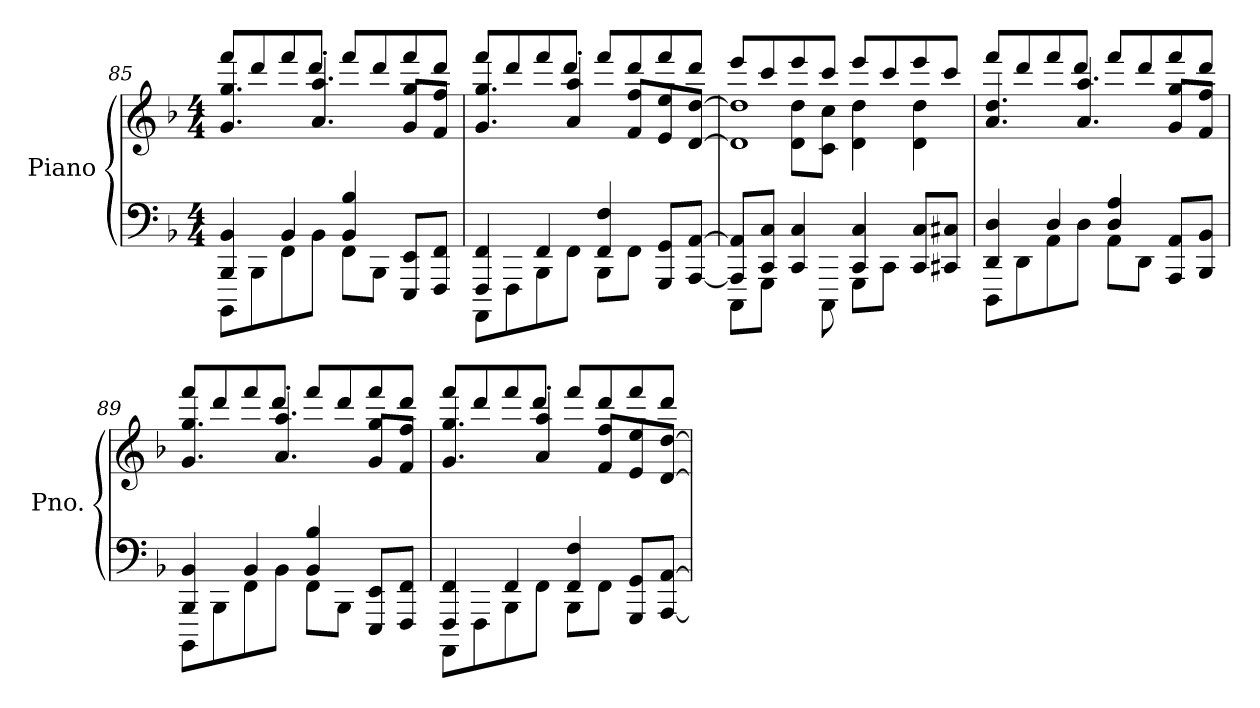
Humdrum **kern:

**kern	**kern
*part1	*part1
*staff2	*staff1
*I"Piano	*
*I'Pno.	*
*clefF4	*clefG2
*k[b-]	*k[b-]
*M4/4	*M4/4
=85	=85
*^	*^
4BBB-/ 4BB-/	8BBBB-\L	4.g/ 4.gg/	8fff/L
.	8BBB-\	.	8ddd/
4BB-/	8FF\	.	8fff/
.	8BB-\J	4.a/' 4.aa/'	8ddd/J
4BB-/ 4B-/	8FF\L	.	8fff/L
.	8BBB-\J	.	8ddd/
8EEE/ 8EE/L	4ryy	8g/ 8gg/L	8fff/
8FFF/ 8FF/J	.	8f/ 8ff/J	8ddd/J
!!LO:LB:g=z	!!
=86	=86	=86	=86
4FFF/ 4FF/	8AAAA\L	4.g/ 4.gg/	8fff/L
.	8FFF\	.	8ddd/
4FF/	8BBB-\	.	8fff/
.	8FF\J	4a/' 4aa/'	8ddd/J
4FF/ 4F/	8BBB-\L	.	8fff/L
.	8FF\J	8f/ 8ff/L	8ddd/
8GGG/ 8GG/L	4ryy	8e/ 8ee/	8fff/
[8AAA/ [8AA/J	.	[8d/ [8dd/J	8ddd/J
=87	=87	=87	=87
*	*	*	*^
8AAA/] 8AA/]L	8CCC\L	1d] 1dd]	4ryy	8eee/L
8CC/ 8C/J	8GGG\J	.	.	8ccc/
4CC/ 4C/	8ryy	.	8d\ 8dd\L	8eee/
.	8CCC\	.	8c\ 8cc\J	8ccc/J
4CC/ 4C/	8GGG\L	.	4d\ 4dd\	8eee/L
.	8CC\J	.	.	8ccc/
8CC/ 8C/L	4ryy	.	4d\ 4dd\	8eee/
8CC#X/ 8C#X/J	.	.	.	8ccc/J
*	*	*	*v	*v
=88	=88	=88	=88
4DD/ 4D/	8DDD\L	4.a/ 4.dd/	8fff/L
.	8DD\	.	8ddd/
4D/	8AA\	.	8fff/
.	8D\J	4.a/ 4.aa/	8ddd/J
4D/ 4A/	8AA\L	.	8fff/L
.	8DD\J	.	8ddd/
8AAA/ 8AA/L	4ryy	8g/ 8gg/L	8fff/
8BBB-/ 8BB-/J	.	8f/ 8ff/J	8ddd/J
=89	=89	=89	=89
4BBB-/ 4BB-/	8BBBB-\L	4.g/ 4.gg/	8fff/L
.	8BBB-\	.	8ddd/
4BB-/	8FF\	.	8fff/
.	8BB-\J	4.a/' 4.aa/'	8ddd/J
4BB-/ 4B-/	8FF\L	.	8fff/L
.	8BBB-\J	.	8ddd/
8EEE/ 8EE/L	4ryy	8g/ 8gg/L	8fff/
8FFF/ 8FF/J	.	8f/ 8ff/J	8ddd/J
!!LO:LB:g=z	!!
=90	=90	=90	=90
4FFF/ 4FF/	8AAAA\L	4.g/ 4.gg/	8fff/L
.	8FFF\	.	8ddd/
4FF/	8BBB-\	.	8fff/
.	8FF\J	4a/' 4aa/'	8ddd/J
4FF/ 4F/	8BBB-\L	.	8fff/L
.	8FF\J	8f/ 8ff/L	8ddd/
8GGG/ 8GG/L	4ryy	8e/ 8ee/	8fff/
[8AAA/ [8AA/J	.	[8d/ [8dd/J	8ddd/J
*v	*v	*	*
*	*v	*v
=	=
*-	*-
